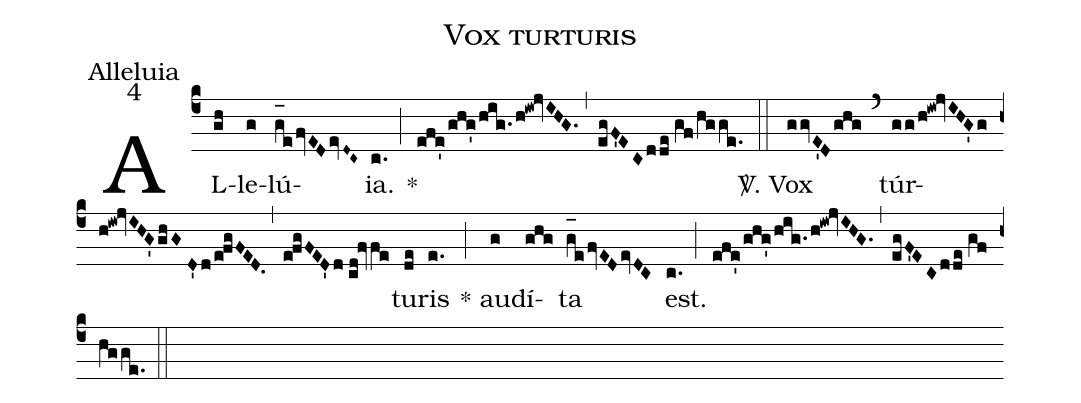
name:Vox turturis;
office-part:Alleluia;
mode:4;
%%
(c4) AL(gh)le(g)lú(g_[oh:h]efvEDevD~C~){ia}.(c.) (;) *{~}(efe'/ghg'/hig./h!iw!jvIHG.) (,) (egF'ECdde//gf/hgge.) (::) <sp>V/</sp>. Vox(ggvE'Dghg) (`) túr(gg/h!iw!jvIHG'g/h!iw!jvIHG'ghG//D'd/efgFED.)(,)(efgFED'd//cd!fvfe)tu(de)ris(e.) (;) * au(g)dí(ghg)ta(g_[oh:h]efvEDevDC) est.(c.) (;) (efe'/ghg'/hig./h!iw!jvIHG.) (,) (egF'ECdde//gf/hgge.) (::)
